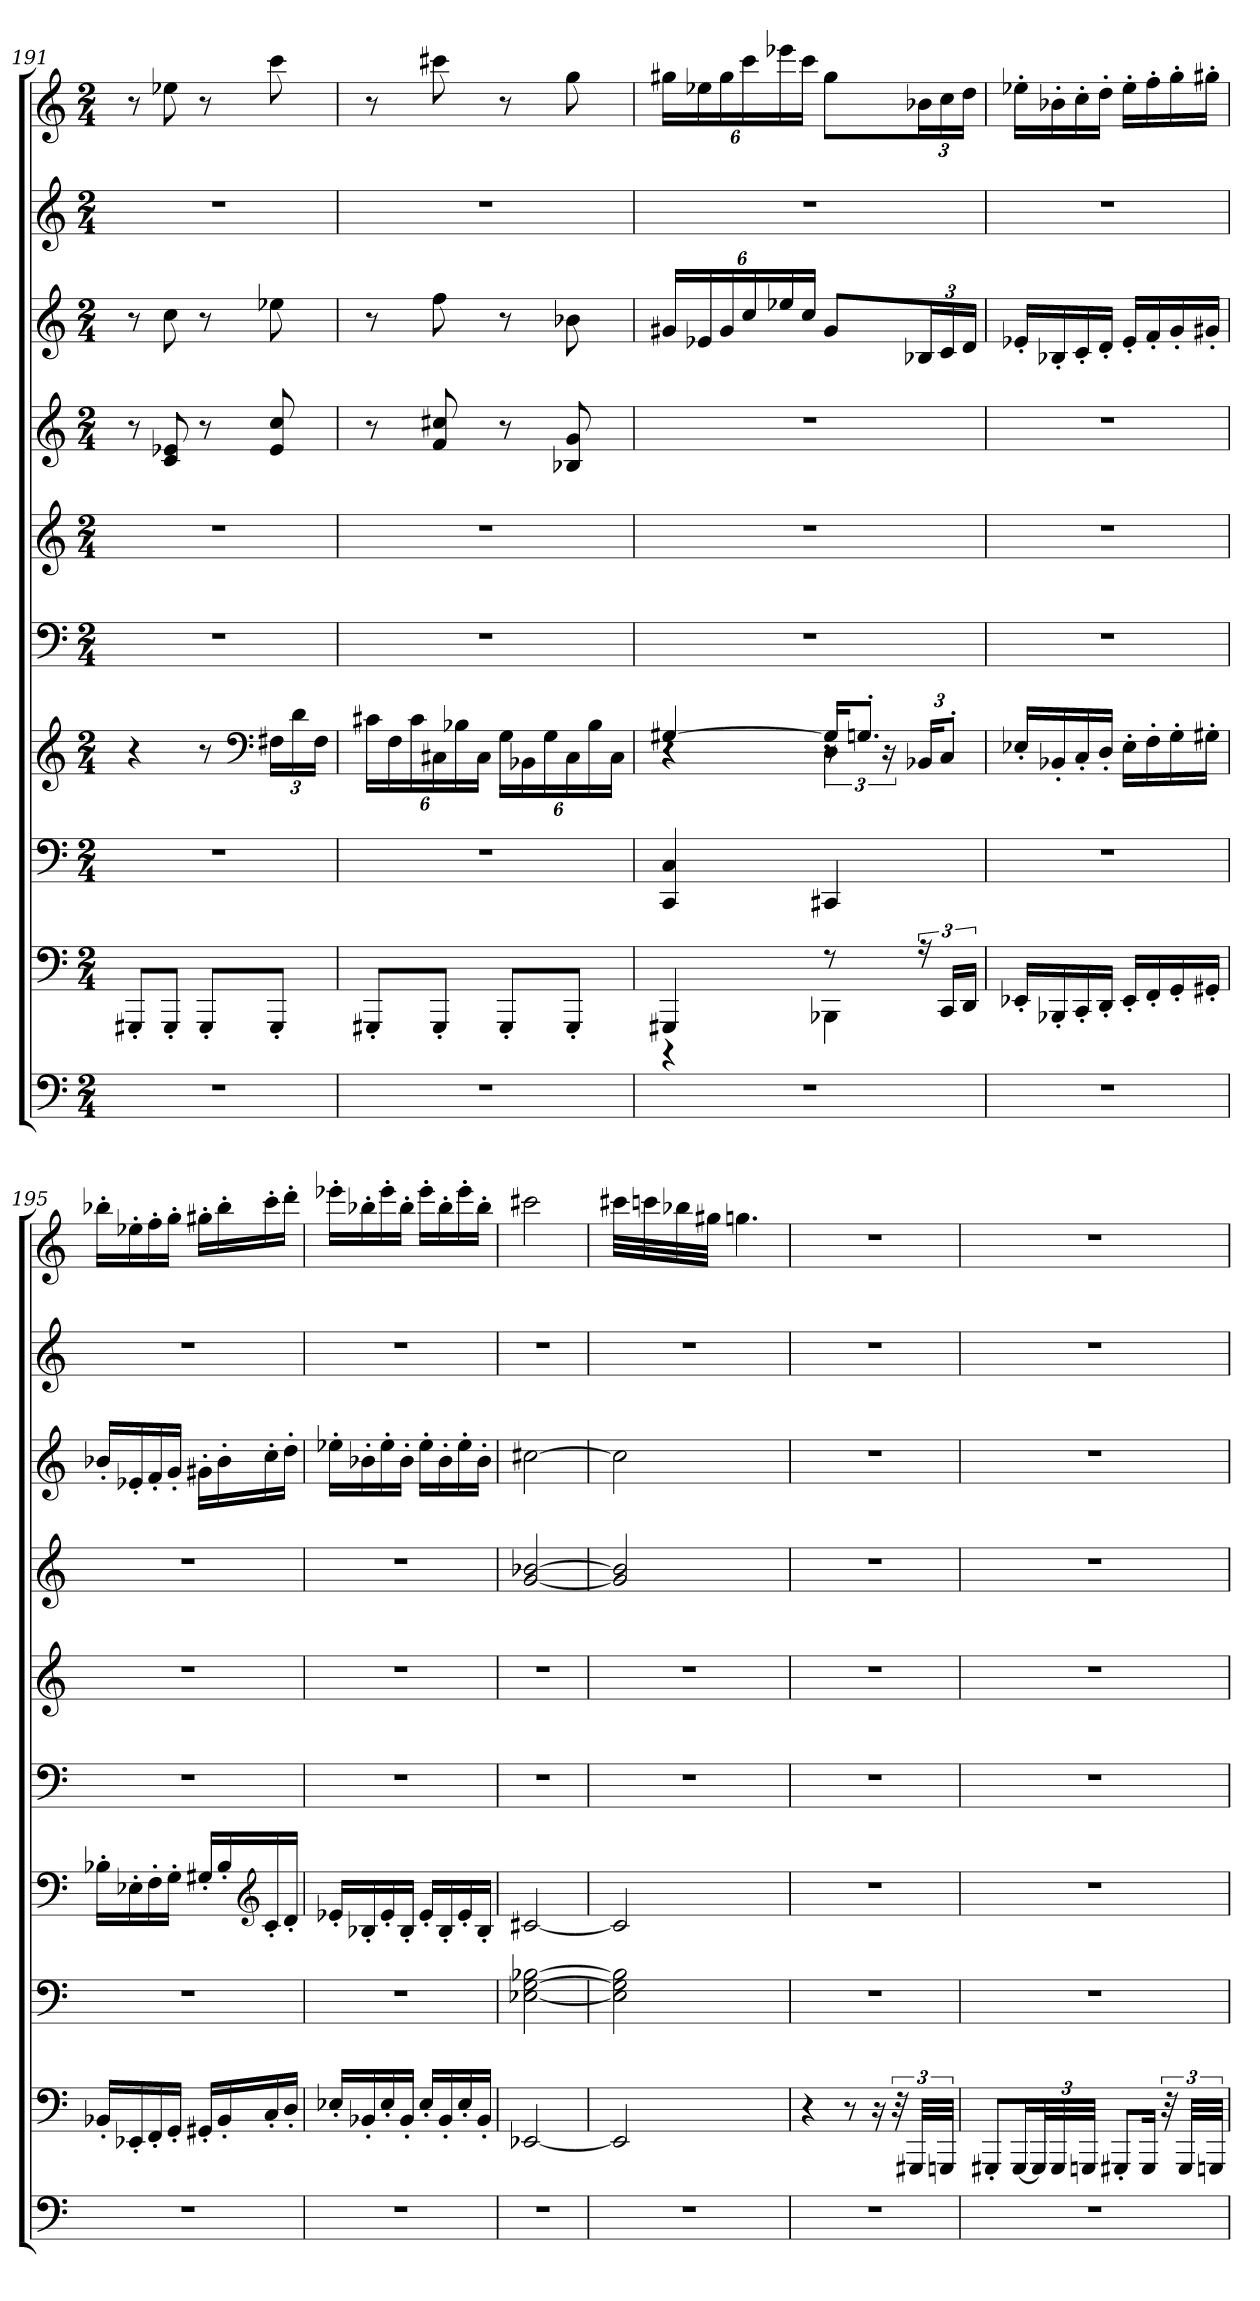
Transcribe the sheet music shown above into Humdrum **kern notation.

**kern	**kern	**kern	**kern	**kern	**kern	**kern	**kern	**kern	**kern
*part5	*part5	*part4	*part4	*part3	*part3	*part2	*part2	*part1	*part1
*staff10	*staff9	*staff8	*staff7	*staff6	*staff5	*staff4	*staff3	*staff2	*staff1
*clefF4	*clefF4	*clefF4	*clefG2	*clefF4	*clefG2	*clefG2	*clefG2	*clefG2	*clefG2
*k[]	*k[]	*k[]	*k[]	*k[]	*k[]	*k[]	*k[]	*k[]	*k[]
*M2/4	*M2/4	*M2/4	*M2/4	*M2/4	*M2/4	*M2/4	*M2/4	*M2/4	*M2/4
=191	=191	=191	=191	=191	=191	=191	=191	=191	=191
2r	8GGG#X'/L	2r	4r	2r	2r	8r	8r	2r	8r
.	8GGG#'/J	.	.	.	.	8c/ 8e-X/	8cc\	.	8ee-X\
.	8GGG#'/L	.	8r	.	.	8r	8r	.	8r
*	*	*	*clefF4	*	*	*	*	*	*
*	*	*	*Xbrackettup	*	*	*	*	*	*
.	8GGG#'/J	.	24F#X\LL	.	.	8e-/ 8cc/	8ee-X\	.	8ccc\
.	.	.	24d\	.	.	.	.	.	.
.	.	.	24F#\JJ	.	.	.	.	.	.
=192	=192	=192	=192	=192	=192	=192	=192	=192	=192
2r	8GGG#X'/L	2r	24c#X\LL	2r	2r	8r	8r	2r	8r
.	.	.	24F\	.	.	.	.	.	.
.	.	.	24c#\	.	.	.	.	.	.
.	8GGG#'/J	.	24C#X\	.	.	8f/ 8cc#X/	8ff\	.	8ccc#X\
.	.	.	24B-X\	.	.	.	.	.	.
.	.	.	24C#\JJ	.	.	.	.	.	.
.	8GGG#'/L	.	24G\LL	.	.	8r	8r	.	8r
.	.	.	24BB-X\	.	.	.	.	.	.
.	.	.	24G\	.	.	.	.	.	.
.	8GGG#'/J	.	24C#\	.	.	8B-X/ 8g/	8b-X\	.	8gg\
.	.	.	24B-\	.	.	.	.	.	.
.	.	.	24C#\JJ	.	.	.	.	.	.
!!LO:PB:g=z
=193	=193	=193	=193	=193	=193	=193	=193	=193	=193
*	*^	*	*^	*	*	*	*	*	*
*	*	*	*	*	*^	*	*	*	*	*	*
*	*	*	*	*	*	*	*	*	*	*Xbrackettup	*	*Xbrackettup
2r	4GGG#X/	4r	4CC/ 4C/	[4G#X/	4r	4r	2r	2r	2r	24g#X/LL	2r	24gg#X\LL
.	.	.	.	.	.	.	.	.	.	24e-X/	.	24ee-X\
.	.	.	.	.	.	.	.	.	.	24g#/	.	24gg#\
.	.	.	.	.	.	.	.	.	.	24cc/	.	24ccc\
.	.	.	.	.	.	.	.	.	.	24ee-X/	.	24eee-X\
.	.	.	.	.	.	.	.	.	.	24cc/JJ	.	24ccc\JJ
*	*	*	*	*	*	*brackettup	*	*	*	*	*	*
*	*	*	*	*	*	*	*	*	*	*	*	*MM116
.	8r	4BBB-X\	4CC#X/	16G#/KL]	4D\	12r	.	.	.	8g#/L	.	8gg#\L
.	.	.	.	8.Gn'/J	.	.	.	.	.	.	.	.
.	.	.	.	.	.	24r	.	.	.	.	.	.
*	*	*	*	*	*	*	*	*	*	*	*	*MM120
.	24r	.	.	.	.	24BB-X/KL	.	.	.	24B-X/L	.	24b-X\L
.	24CC/LL	.	.	.	.	12C'/J	.	.	.	24c/	.	24cc\
.	24DD/JJ	.	.	.	.	.	.	.	.	24d/JJ	.	24dd\JJ
*	*v	*v	*	*v	*v	*v	*	*	*	*	*	*
=194	=194	=194	=194	=194	=194	=194	=194	=194	=194
2r	16EE-X'/LL	2r	16E-X'/LL	2r	2r	2r	16e-X'/LL	2r	16ee-X'\LL
.	16BBB-X'/	.	16BB-X'/	.	.	.	16B-X'/	.	16b-X'\
.	16CC'/	.	16C'/	.	.	.	16c'/	.	16cc'\
.	16DD'/JJ	.	16D'/JJ	.	.	.	16d'/JJ	.	16dd'\JJ
.	16EE-'/LL	.	16E-'\LL	.	.	.	16e-'/LL	.	16ee-'\LL
.	16FF'/	.	16F'\	.	.	.	16f'/	.	16ff'\
.	16GG'/	.	16G'\	.	.	.	16g'/	.	16gg'\
.	16GG#X'/JJ	.	16G#X'\JJ	.	.	.	16g#X'/JJ	.	16gg#X'\JJ
=195	=195	=195	=195	=195	=195	=195	=195	=195	=195
2r	16BB-X'/LL	2r	16B-X'\LL	2r	2r	2r	16b-X'/LL	2r	16bb-X'\LL
.	16EE-X'/	.	16E-X'\	.	.	.	16e-X'/	.	16ee-X'\
.	16FF'/	.	16F'\	.	.	.	16f'/	.	16ff'\
.	16GG'/JJ	.	16G'\JJ	.	.	.	16g'/JJ	.	16gg'\JJ
.	16GG#X'/LL	.	16G#X'/LL	.	.	.	16g#X'\LL	.	16gg#X'\LL
.	16BB-'/	.	16B-'/	.	.	.	16b-'\	.	16bb-'\
*	*	*	*clefG2	*	*	*	*	*	*
.	16C'/	.	16c'/	.	.	.	16cc'\	.	16ccc'\
.	16D'/JJ	.	16d'/JJ	.	.	.	16dd'\JJ	.	16ddd'\JJ
!!LO:PB:g=z
=196	=196	=196	=196	=196	=196	=196	=196	=196	=196
2r	16E-X'/LL	2r	16e-X'/LL	2r	2r	2r	16ee-X'\LL	2r	16eee-X'\LL
.	16BB-X'/	.	16B-X'/	.	.	.	16b-X'\	.	16bb-X'\
.	16E-'/	.	16e-'/	.	.	.	16ee-'\	.	16eee-'\
.	16BB-'/JJ	.	16B-'/JJ	.	.	.	16b-'\JJ	.	16bb-'\JJ
.	16E-'/LL	.	16e-'/LL	.	.	.	16ee-'\LL	.	16eee-'\LL
.	16BB-'/	.	16B-'/	.	.	.	16b-'\	.	16bb-'\
*	*	*	*	*	*	*	*	*	*MM118
.	16E-'/	.	16e-'/	.	.	.	16ee-'\	.	16eee-'\
*	*	*	*	*	*	*	*	*	*MM112
.	16BB-'/JJ	.	16B-'/JJ	.	.	.	16b-'\JJ	.	16bb-'\JJ
=197	=197	=197	=197	=197	=197	=197	=197	=197	=197
*	*	*	*	*	*	*	*	*	*MM120
2r	[2EE-X/	[2E-X\ [2G\ [2B-X\	[2c#X/	2r	2r	[2g/ [2b-X/	[2cc#X\	2r	2ccc#X\
=198	=198	=198	=198	=198	=198	=198	=198	=198	=198
*	*	*	*	*	*	*	*	*	*MM118
2r	2EE-/]	2E-\] 2G\] 2B-\]	2c#/]	2r	2r	2g/] 2b-/]	2cc#\]	2r	32ccc#X\LLL
*	*	*	*	*	*	*	*	*	*MM120
.	.	.	.	.	.	.	.	.	32cccn\
*	*	*	*	*	*	*	*	*	*MM118
.	.	.	.	.	.	.	.	.	32bb-X\
*	*	*	*	*	*	*	*	*	*MM114
.	.	.	.	.	.	.	.	.	32gg#X\JJJ
.	.	.	.	.	.	.	.	.	4.ggn\
=199	=199	=199	=199	=199	=199	=199	=199	=199	=199
*	*	*	*	*	*	*	*	*	*MM78
2r	4r	2r	2r	2r	2r	2r	2r	2r	2r
.	8r	.	.	.	.	.	.	.	.
.	16r	.	.	.	.	.	.	.	.
.	48r	.	.	.	.	.	.	.	.
.	48GGG#X/LLL	.	.	.	.	.	.	.	.
.	48GGGn/JJJ	.	.	.	.	.	.	.	.
!!LO:PB:g=z
=200	=200	=200	=200	=200	=200	=200	=200	=200	=200
*	*	*	*	*	*	*	*	*	*MM120
2r	8GGG#X'/L	2r	2r	2r	2r	2r	2r	2r	2r
.	[16GGG#/L	.	.	.	.	.	.	.	.
*	*Xbrackettup	*	*	*	*	*	*	*	*
.	48GGG#/L]	.	.	.	.	.	.	.	.
.	48GGG#/	.	.	.	.	.	.	.	.
.	48GGGn/JJJ	.	.	.	.	.	.	.	.
.	8GGG#X'/L	.	.	.	.	.	.	.	.
.	16GGG#/Jk	.	.	.	.	.	.	.	.
*	*brackettup	*	*	*	*	*	*	*	*
.	48r	.	.	.	.	.	.	.	.
.	48GGG#/LLL	.	.	.	.	.	.	.	.
.	48GGGn/JJJ	.	.	.	.	.	.	.	.
=	=	=	=	=	=	=	=	=	=
*-	*-	*-	*-	*-	*-	*-	*-	*-	*-
